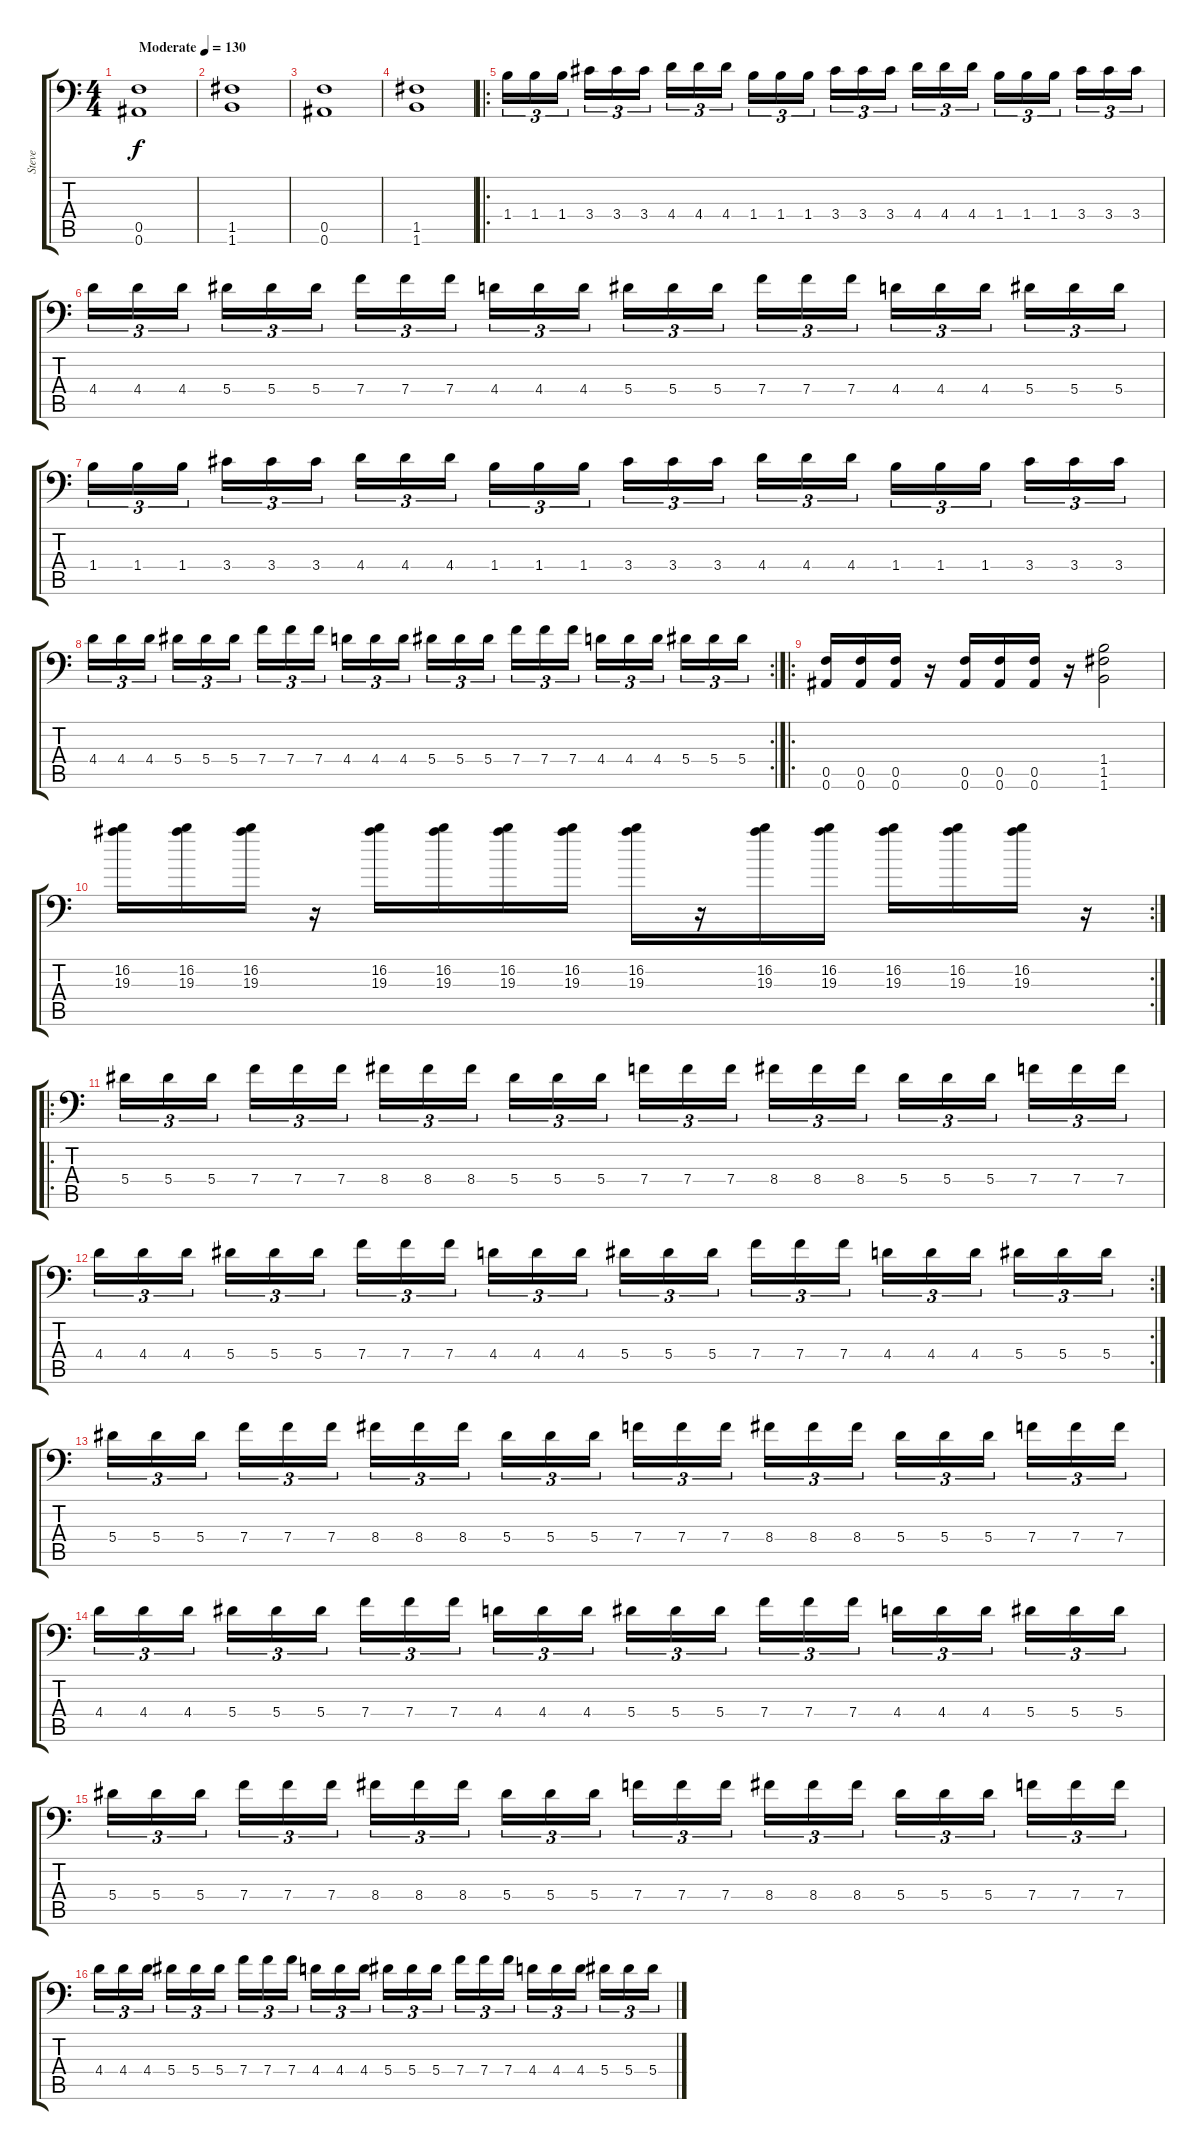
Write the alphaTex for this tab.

\track ("Steve" "Steve") {instrument distortionguitar}
\staff {score tabs}
\tuning (C4 G3 Eb3 Bb2 F2 Bb1) {hide}
\ts (4 4)
\tempo (130 "Moderate")
\clef f4
\ks c
(0.5 0.6).1{dy f instrument distortionguitar} |
(1.5 1.6).1 |
(0.5 0.6).1 |
(1.5 1.6).1 |
\ro
1.4.16{tu (3 2)} 1.4.16{tu (3 2)} 1.4.16{tu (3 2) beam splitsecondary} 3.4.16{tu (3 2)} 3.4.16{tu (3 2)} 3.4.16{tu (3 2)} 4.4.16{tu (3 2)} 4.4.16{tu (3 2)} 4.4.16{tu (3 2) beam splitsecondary} 1.4.16{tu (3 2)} 1.4.16{tu (3 2)} 1.4.16{tu (3 2)} 3.4.16{tu (3 2)} 3.4.16{tu (3 2)} 3.4.16{tu (3 2) beam splitsecondary} 4.4.16{tu (3 2)} 4.4.16{tu (3 2)} 4.4.16{tu (3 2)} 1.4.16{tu (3 2)} 1.4.16{tu (3 2)} 1.4.16{tu (3 2) beam splitsecondary} 3.4.16{tu (3 2)} 3.4.16{tu (3 2)} 3.4.16{tu (3 2)} |
4.4.16{tu (3 2)} 4.4.16{tu (3 2)} 4.4.16{tu (3 2) beam splitsecondary} 5.4.16{tu (3 2)} 5.4.16{tu (3 2)} 5.4.16{tu (3 2)} 7.4.16{tu (3 2)} 7.4.16{tu (3 2)} 7.4.16{tu (3 2) beam splitsecondary} 4.4.16{tu (3 2)} 4.4.16{tu (3 2)} 4.4.16{tu (3 2)} 5.4.16{tu (3 2)} 5.4.16{tu (3 2)} 5.4.16{tu (3 2) beam splitsecondary} 7.4.16{tu (3 2)} 7.4.16{tu (3 2)} 7.4.16{tu (3 2)} 4.4.16{tu (3 2)} 4.4.16{tu (3 2)} 4.4.16{tu (3 2) beam splitsecondary} 5.4.16{tu (3 2)} 5.4.16{tu (3 2)} 5.4.16{tu (3 2)} |
1.4.16{tu (3 2)} 1.4.16{tu (3 2)} 1.4.16{tu (3 2) beam splitsecondary} 3.4.16{tu (3 2)} 3.4.16{tu (3 2)} 3.4.16{tu (3 2)} 4.4.16{tu (3 2)} 4.4.16{tu (3 2)} 4.4.16{tu (3 2) beam splitsecondary} 1.4.16{tu (3 2)} 1.4.16{tu (3 2)} 1.4.16{tu (3 2)} 3.4.16{tu (3 2)} 3.4.16{tu (3 2)} 3.4.16{tu (3 2) beam splitsecondary} 4.4.16{tu (3 2)} 4.4.16{tu (3 2)} 4.4.16{tu (3 2)} 1.4.16{tu (3 2)} 1.4.16{tu (3 2)} 1.4.16{tu (3 2) beam splitsecondary} 3.4.16{tu (3 2)} 3.4.16{tu (3 2)} 3.4.16{tu (3 2)} |
\rc 2
4.4.16{tu (3 2)} 4.4.16{tu (3 2)} 4.4.16{tu (3 2) beam splitsecondary} 5.4.16{tu (3 2)} 5.4.16{tu (3 2)} 5.4.16{tu (3 2)} 7.4.16{tu (3 2)} 7.4.16{tu (3 2)} 7.4.16{tu (3 2) beam splitsecondary} 4.4.16{tu (3 2)} 4.4.16{tu (3 2)} 4.4.16{tu (3 2)} 5.4.16{tu (3 2)} 5.4.16{tu (3 2)} 5.4.16{tu (3 2) beam splitsecondary} 7.4.16{tu (3 2)} 7.4.16{tu (3 2)} 7.4.16{tu (3 2)} 4.4.16{tu (3 2)} 4.4.16{tu (3 2)} 4.4.16{tu (3 2) beam splitsecondary} 5.4.16{tu (3 2)} 5.4.16{tu (3 2)} 5.4.16{tu (3 2)} |
\ro
(0.5 0.6).16 (0.5 0.6).16 (0.5 0.6).16 r.16 (0.5 0.6).16 (0.5 0.6).16 (0.5 0.6).16 r.16 (1.4 1.5 1.6).2 |
\rc 2
(16.2 19.3).16 (16.2 19.3).16 (16.2 19.3).16 r.16 (16.2 19.3).16 (16.2 19.3).16 (16.2 19.3).16 (16.2 19.3).16 (16.2 19.3).16 r.16 (16.2 19.3).16 (16.2 19.3).16 (16.2 19.3).16 (16.2 19.3).16 (16.2 19.3).16 r.16 |
\ro
5.4.16{tu (3 2)} 5.4.16{tu (3 2)} 5.4.16{tu (3 2) beam splitsecondary} 7.4.16{tu (3 2)} 7.4.16{tu (3 2)} 7.4.16{tu (3 2)} 8.4.16{tu (3 2)} 8.4.16{tu (3 2)} 8.4.16{tu (3 2) beam splitsecondary} 5.4.16{tu (3 2)} 5.4.16{tu (3 2)} 5.4.16{tu (3 2)} 7.4.16{tu (3 2)} 7.4.16{tu (3 2)} 7.4.16{tu (3 2) beam splitsecondary} 8.4.16{tu (3 2)} 8.4.16{tu (3 2)} 8.4.16{tu (3 2)} 5.4.16{tu (3 2)} 5.4.16{tu (3 2)} 5.4.16{tu (3 2) beam splitsecondary} 7.4.16{tu (3 2)} 7.4.16{tu (3 2)} 7.4.16{tu (3 2)} |
\rc 2
4.4.16{tu (3 2)} 4.4.16{tu (3 2)} 4.4.16{tu (3 2) beam splitsecondary} 5.4.16{tu (3 2)} 5.4.16{tu (3 2)} 5.4.16{tu (3 2)} 7.4.16{tu (3 2)} 7.4.16{tu (3 2)} 7.4.16{tu (3 2) beam splitsecondary} 4.4.16{tu (3 2)} 4.4.16{tu (3 2)} 4.4.16{tu (3 2)} 5.4.16{tu (3 2)} 5.4.16{tu (3 2)} 5.4.16{tu (3 2) beam splitsecondary} 7.4.16{tu (3 2)} 7.4.16{tu (3 2)} 7.4.16{tu (3 2)} 4.4.16{tu (3 2)} 4.4.16{tu (3 2)} 4.4.16{tu (3 2) beam splitsecondary} 5.4.16{tu (3 2)} 5.4.16{tu (3 2)} 5.4.16{tu (3 2)} |
5.4.16{tu (3 2)} 5.4.16{tu (3 2)} 5.4.16{tu (3 2) beam splitsecondary} 7.4.16{tu (3 2)} 7.4.16{tu (3 2)} 7.4.16{tu (3 2)} 8.4.16{tu (3 2)} 8.4.16{tu (3 2)} 8.4.16{tu (3 2) beam splitsecondary} 5.4.16{tu (3 2)} 5.4.16{tu (3 2)} 5.4.16{tu (3 2)} 7.4.16{tu (3 2)} 7.4.16{tu (3 2)} 7.4.16{tu (3 2) beam splitsecondary} 8.4.16{tu (3 2)} 8.4.16{tu (3 2)} 8.4.16{tu (3 2)} 5.4.16{tu (3 2)} 5.4.16{tu (3 2)} 5.4.16{tu (3 2) beam splitsecondary} 7.4.16{tu (3 2)} 7.4.16{tu (3 2)} 7.4.16{tu (3 2)} |
4.4.16{tu (3 2)} 4.4.16{tu (3 2)} 4.4.16{tu (3 2) beam splitsecondary} 5.4.16{tu (3 2)} 5.4.16{tu (3 2)} 5.4.16{tu (3 2)} 7.4.16{tu (3 2)} 7.4.16{tu (3 2)} 7.4.16{tu (3 2) beam splitsecondary} 4.4.16{tu (3 2)} 4.4.16{tu (3 2)} 4.4.16{tu (3 2)} 5.4.16{tu (3 2)} 5.4.16{tu (3 2)} 5.4.16{tu (3 2) beam splitsecondary} 7.4.16{tu (3 2)} 7.4.16{tu (3 2)} 7.4.16{tu (3 2)} 4.4.16{tu (3 2)} 4.4.16{tu (3 2)} 4.4.16{tu (3 2) beam splitsecondary} 5.4.16{tu (3 2)} 5.4.16{tu (3 2)} 5.4.16{tu (3 2)} |
5.4.16{tu (3 2)} 5.4.16{tu (3 2)} 5.4.16{tu (3 2) beam splitsecondary} 7.4.16{tu (3 2)} 7.4.16{tu (3 2)} 7.4.16{tu (3 2)} 8.4.16{tu (3 2)} 8.4.16{tu (3 2)} 8.4.16{tu (3 2) beam splitsecondary} 5.4.16{tu (3 2)} 5.4.16{tu (3 2)} 5.4.16{tu (3 2)} 7.4.16{tu (3 2)} 7.4.16{tu (3 2)} 7.4.16{tu (3 2) beam splitsecondary} 8.4.16{tu (3 2)} 8.4.16{tu (3 2)} 8.4.16{tu (3 2)} 5.4.16{tu (3 2)} 5.4.16{tu (3 2)} 5.4.16{tu (3 2) beam splitsecondary} 7.4.16{tu (3 2)} 7.4.16{tu (3 2)} 7.4.16{tu (3 2)} |
4.4.16{tu (3 2)} 4.4.16{tu (3 2)} 4.4.16{tu (3 2) beam splitsecondary} 5.4.16{tu (3 2)} 5.4.16{tu (3 2)} 5.4.16{tu (3 2)} 7.4.16{tu (3 2)} 7.4.16{tu (3 2)} 7.4.16{tu (3 2) beam splitsecondary} 4.4.16{tu (3 2)} 4.4.16{tu (3 2)} 4.4.16{tu (3 2)} 5.4.16{tu (3 2)} 5.4.16{tu (3 2)} 5.4.16{tu (3 2) beam splitsecondary} 7.4.16{tu (3 2)} 7.4.16{tu (3 2)} 7.4.16{tu (3 2)} 4.4.16{tu (3 2)} 4.4.16{tu (3 2)} 4.4.16{tu (3 2) beam splitsecondary} 5.4.16{tu (3 2)} 5.4.16{tu (3 2)} 5.4.16{tu (3 2)}
